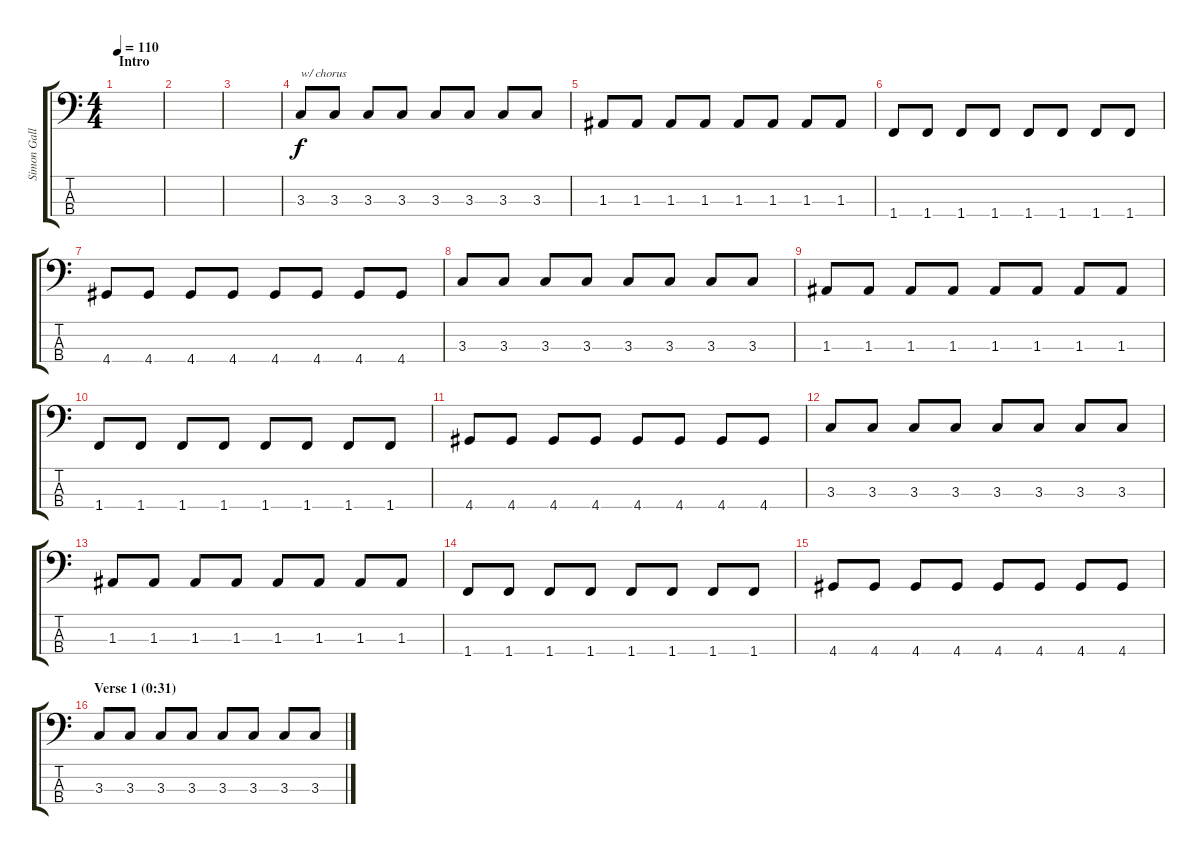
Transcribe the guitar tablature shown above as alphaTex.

\track ("Simon Gallup (bass)" "Simon Gall") {instrument electricbasspick}
\staff {score tabs}
\tuning (G2 D2 A1 E1) {hide}
\ts (4 4)
\section ("" "Intro")
\tempo 110
\clef f4
\ks c
|
|
|
3.3.8{txt "w/ chorus"} 3.3.8 3.3.8 3.3.8 3.3.8 3.3.8 3.3.8 3.3.8 |
1.3.8 1.3.8 1.3.8 1.3.8 1.3.8 1.3.8 1.3.8 1.3.8 |
1.4.8 1.4.8 1.4.8 1.4.8 1.4.8 1.4.8 1.4.8 1.4.8 |
4.4.8 4.4.8 4.4.8 4.4.8 4.4.8 4.4.8 4.4.8 4.4.8 |
3.3.8 3.3.8 3.3.8 3.3.8 3.3.8 3.3.8 3.3.8 3.3.8 |
1.3.8 1.3.8 1.3.8 1.3.8 1.3.8 1.3.8 1.3.8 1.3.8 |
1.4.8 1.4.8 1.4.8 1.4.8 1.4.8 1.4.8 1.4.8 1.4.8 |
4.4.8 4.4.8 4.4.8 4.4.8 4.4.8 4.4.8 4.4.8 4.4.8 |
3.3.8 3.3.8 3.3.8 3.3.8 3.3.8 3.3.8 3.3.8 3.3.8 |
1.3.8 1.3.8 1.3.8 1.3.8 1.3.8 1.3.8 1.3.8 1.3.8 |
1.4.8 1.4.8 1.4.8 1.4.8 1.4.8 1.4.8 1.4.8 1.4.8 |
4.4.8 4.4.8 4.4.8 4.4.8 4.4.8 4.4.8 4.4.8 4.4.8 |
\section ("" "Verse 1 (0:31)")
3.3.8 3.3.8 3.3.8 3.3.8 3.3.8 3.3.8 3.3.8 3.3.8
